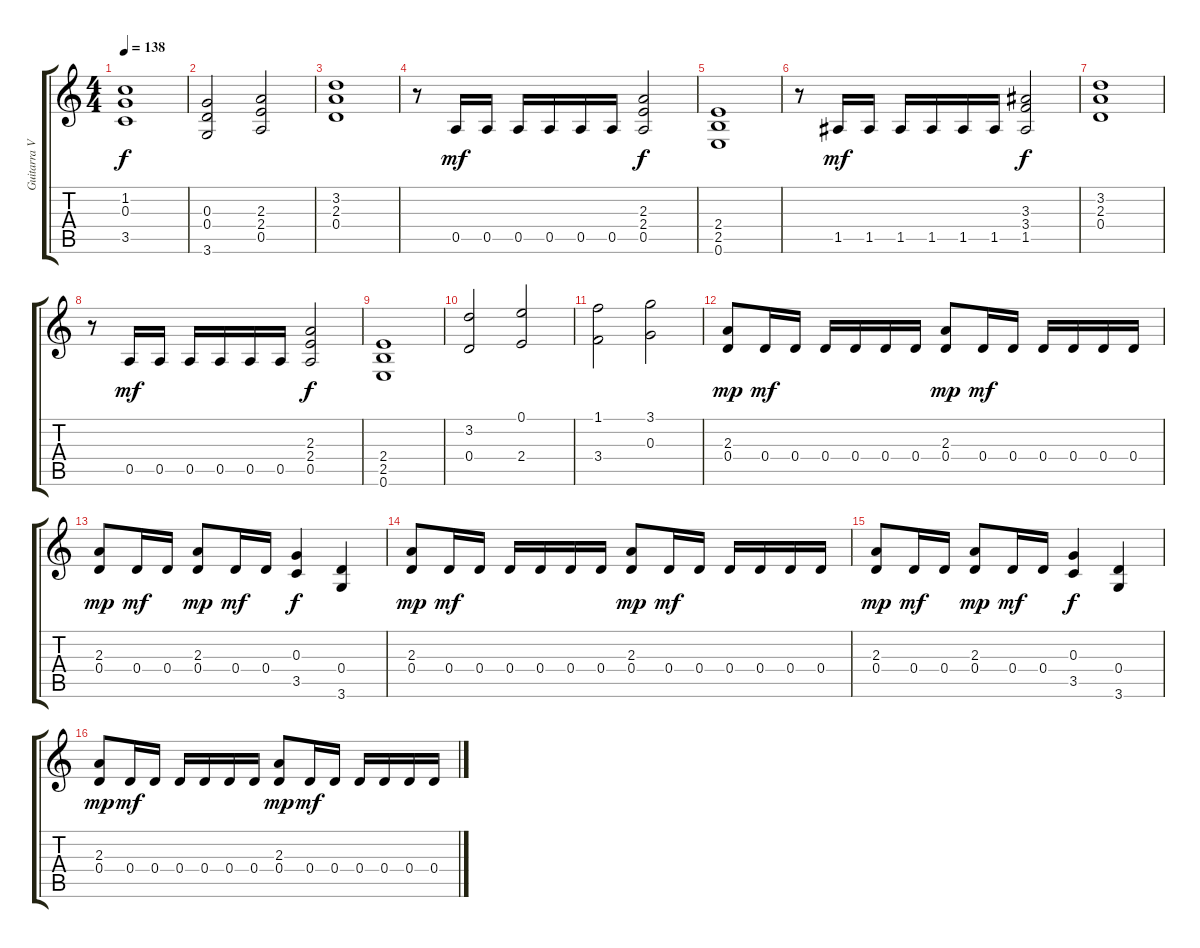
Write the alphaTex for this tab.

\track ("Guitarra VI (Dist. Rítmica)" "Guitarra V") {instrument distortionguitar}
\staff {score tabs}
\tuning (E4 B3 G3 D3 A2 E2) {hide}
\ts (4 4)
\tempo 138
\clef g2
\ks c
(1.2 0.3 3.5).1{dy f} |
(0.3 0.4 3.6).2 (2.3 2.4 0.5).2 |
(3.2 2.3 0.4).1 |
r.8 0.5.16{dy mf} 0.5.16 0.5.16 0.5.16 0.5.16 0.5.16 (2.3 2.4 0.5).2{dy f} |
(2.4 2.5 0.6).1 |
r.8 1.5.16{dy mf} 1.5.16 1.5.16 1.5.16 1.5.16 1.5.16 (3.3 3.4 1.5).2{dy f} |
(3.2 2.3 0.4).1 |
r.8 0.5.16{dy mf} 0.5.16 0.5.16 0.5.16 0.5.16 0.5.16 (2.3 2.4 0.5).2{dy f} |
(2.4 2.5 0.6).1 |
(3.2 0.4).2 (0.1 2.4).2 |
(1.1 3.4).2 (3.1 0.3).2 |
(2.3 0.4).8{dy mp} 0.4.16{dy mf} 0.4.16 0.4.16 0.4.16 0.4.16 0.4.16 (2.3 0.4).8{dy mp} 0.4.16{dy mf} 0.4.16 0.4.16 0.4.16 0.4.16 0.4.16 |
(2.3 0.4).8{dy mp} 0.4.16{dy mf} 0.4.16 (2.3 0.4).8{dy mp} 0.4.16{dy mf} 0.4.16 (0.3 3.5).4{dy f} (0.4 3.6).4 |
(2.3 0.4).8{dy mp} 0.4.16{dy mf} 0.4.16 0.4.16 0.4.16 0.4.16 0.4.16 (2.3 0.4).8{dy mp} 0.4.16{dy mf} 0.4.16 0.4.16 0.4.16 0.4.16 0.4.16 |
(2.3 0.4).8{dy mp} 0.4.16{dy mf} 0.4.16 (2.3 0.4).8{dy mp} 0.4.16{dy mf} 0.4.16 (0.3 3.5).4{dy f} (0.4 3.6).4 |
(2.3 0.4).8{dy mp} 0.4.16{dy mf} 0.4.16 0.4.16 0.4.16 0.4.16 0.4.16 (2.3 0.4).8{dy mp} 0.4.16{dy mf} 0.4.16 0.4.16 0.4.16 0.4.16 0.4.16
